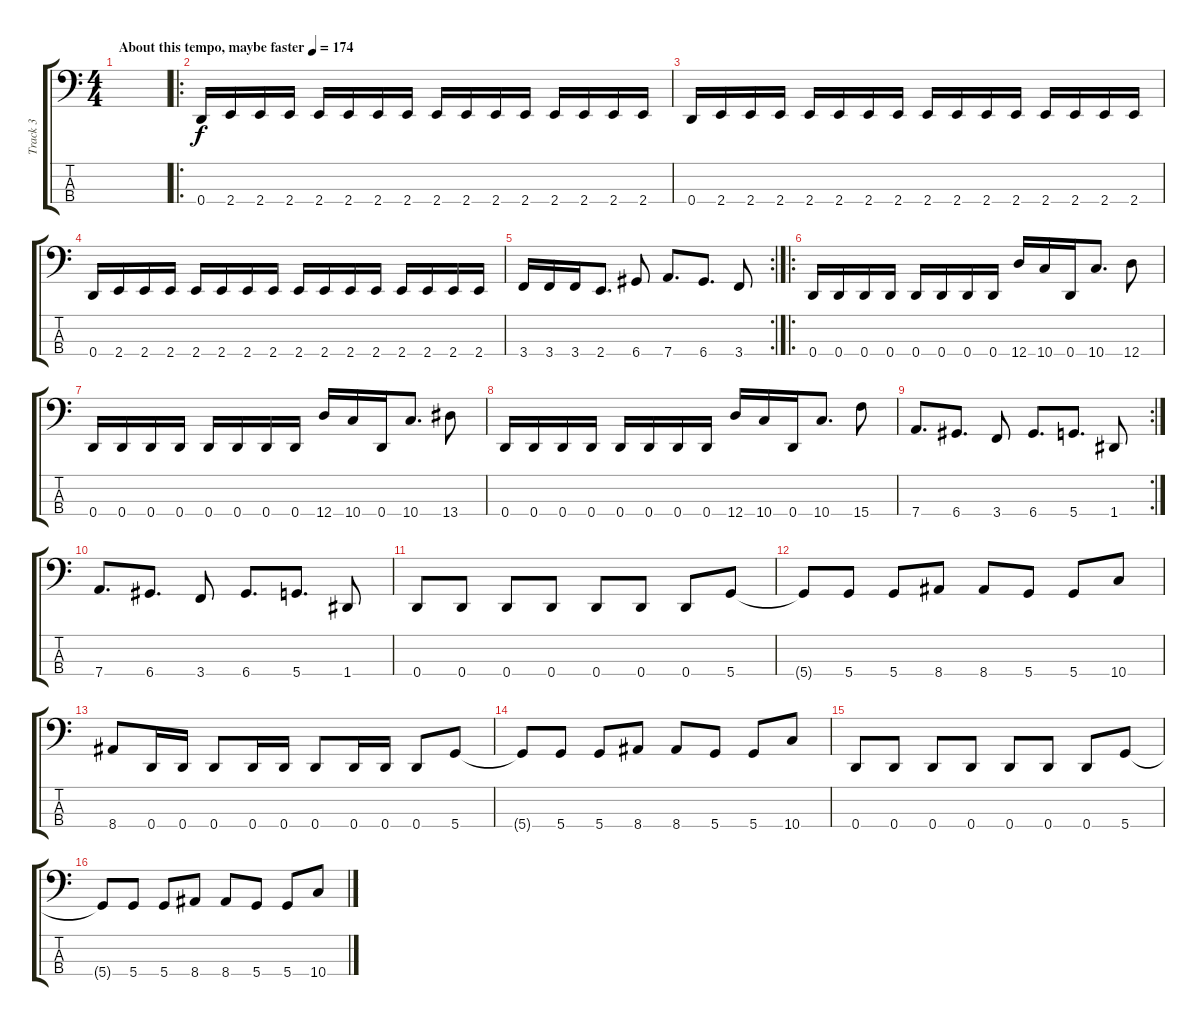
\track ("Track 3" "Track 3") {instrument electricbassfinger}
\staff {score tabs}
\tuning (G2 D2 A1 D1) {hide}
\ts (4 4)
\tempo (174 "About this tempo, maybe faster")
\clef f4
\ks c
|
\ro
0.4.16 2.4.16 2.4.16 2.4.16 2.4.16 2.4.16 2.4.16 2.4.16 2.4.16 2.4.16 2.4.16 2.4.16 2.4.16 2.4.16 2.4.16 2.4.16 |
0.4.16 2.4.16 2.4.16 2.4.16 2.4.16 2.4.16 2.4.16 2.4.16 2.4.16 2.4.16 2.4.16 2.4.16 2.4.16 2.4.16 2.4.16 2.4.16 |
0.4.16 2.4.16 2.4.16 2.4.16 2.4.16 2.4.16 2.4.16 2.4.16 2.4.16 2.4.16 2.4.16 2.4.16 2.4.16 2.4.16 2.4.16 2.4.16 |
\rc 2
3.4.16 3.4.16 3.4.16 2.4.8{d} 6.4.8 7.4.8{d} 6.4.8{d} 3.4.8 |
\ro
0.4.16 0.4.16 0.4.16 0.4.16 0.4.16 0.4.16 0.4.16 0.4.16 12.4.16 10.4.16 0.4.16 10.4.8{d} 12.4.8 |
0.4.16 0.4.16 0.4.16 0.4.16 0.4.16 0.4.16 0.4.16 0.4.16 12.4.16 10.4.16 0.4.16 10.4.8{d} 13.4.8 |
0.4.16 0.4.16 0.4.16 0.4.16 0.4.16 0.4.16 0.4.16 0.4.16 12.4.16 10.4.16 0.4.16 10.4.8{d} 15.4.8 |
\rc 2
7.4.8{d} 6.4.8{d} 3.4.8 6.4.8{d} 5.4.8{d} 1.4.8 |
7.4.8{d} 6.4.8{d} 3.4.8 6.4.8{d} 5.4.8{d} 1.4.8 |
0.4.8 0.4.8 0.4.8 0.4.8 0.4.8 0.4.8 0.4.8 5.4.8 |
5.4{t}.8 5.4.8 5.4.8 8.4.8 8.4.8 5.4.8 5.4.8 10.4.8 |
8.4.8 0.4.16 0.4.16 0.4.8 0.4.16 0.4.16 0.4.8 0.4.16 0.4.16 0.4.8 5.4.8 |
5.4{t}.8 5.4.8 5.4.8 8.4.8 8.4.8 5.4.8 5.4.8 10.4.8 |
0.4.8 0.4.8 0.4.8 0.4.8 0.4.8 0.4.8 0.4.8 5.4.8 |
5.4{t}.8 5.4.8 5.4.8 8.4.8 8.4.8 5.4.8 5.4.8 10.4.8
